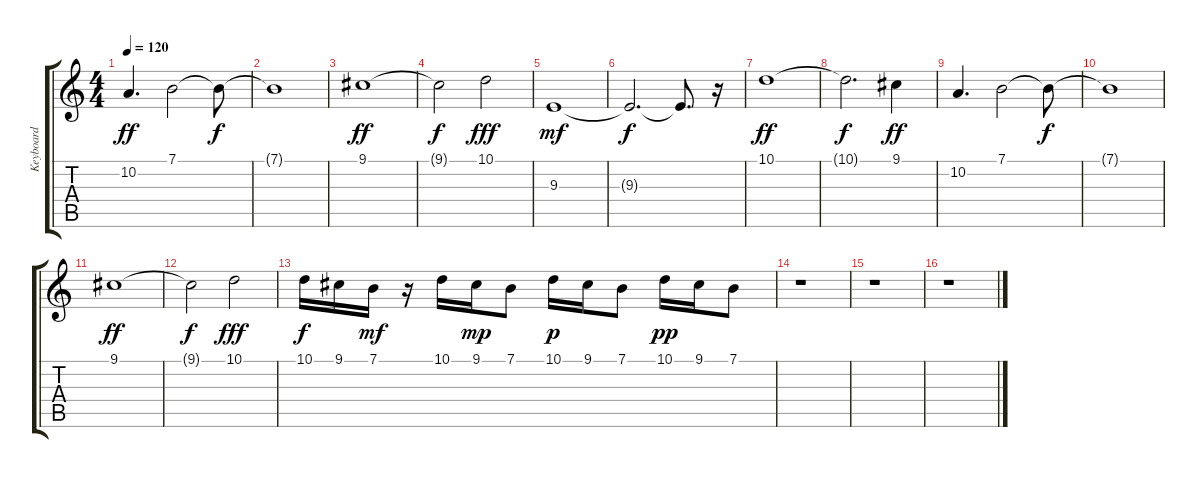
\track ("Keyboard" "Keyboard") {instrument altosax}
\staff {score tabs}
\tuning (E4 B3 G3 D3 A2 E2) {hide}
\ts (4 4)
\tempo 120
\clef g2
\ks c
10.2.4{d dy ff} 7.1.2 7.1{t}.8{dy f} |
7.1{t}.1 |
9.1.1{dy ff} |
9.1{t}.2{dy f} 10.1.2{dy fff} |
9.3.1{dy mf} |
9.3{t}.2{d dy f} 9.3{t}.8{d} r.16 |
10.1.1{dy ff} |
10.1{t}.2{d dy f} 9.1.4{dy ff} |
10.2.4{d} 7.1.2 7.1{t}.8{dy f} |
7.1{t}.1 |
9.1.1{dy ff} |
9.1{t}.2{dy f} 10.1.2{dy fff} |
10.1.16{dy f} 9.1.16 7.1.16{dy mf} r.16 10.1.16 9.1.16{dy mp} 7.1.8 10.1.16{dy p} 9.1.16 7.1.8 10.1.16{dy pp} 9.1.16 7.1.8 |
r.1 |
r.1 |
r.1
